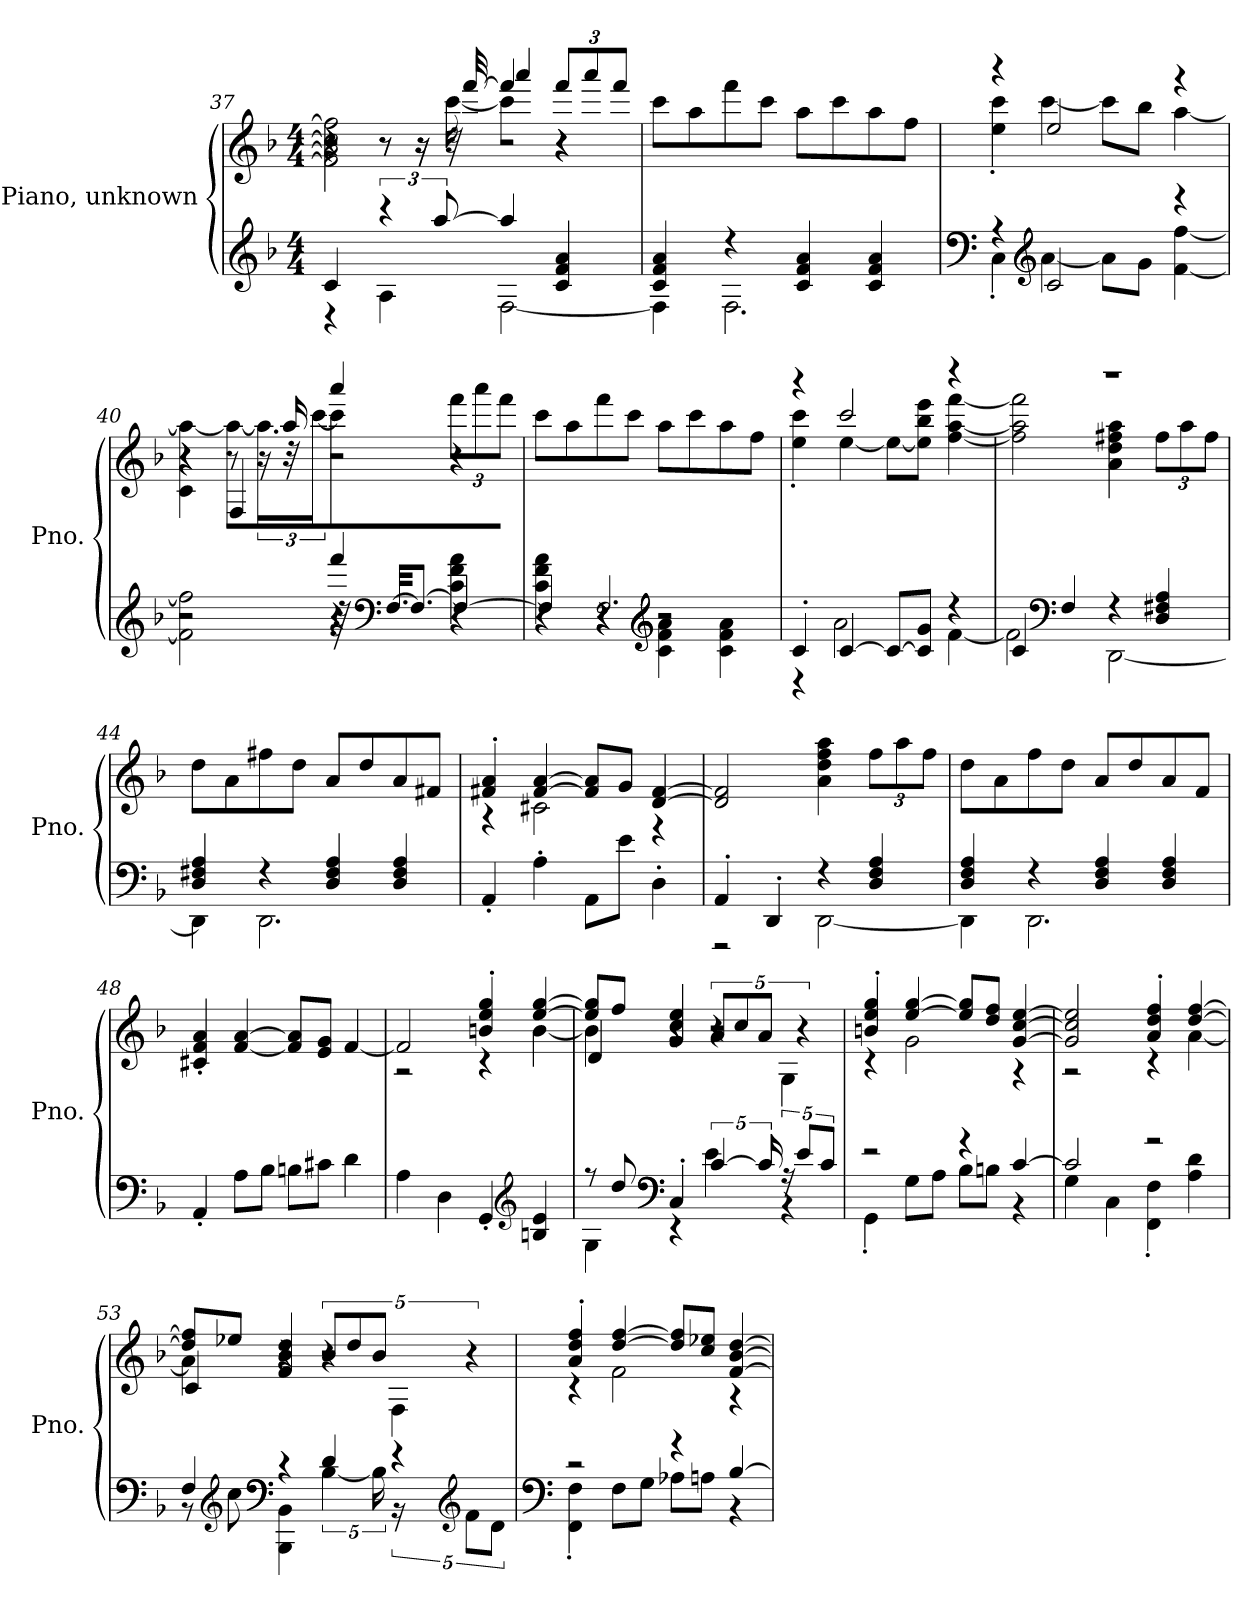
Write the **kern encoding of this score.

**kern	**kern
*part1	*part1
*staff2	*staff1
*I"Piano, unknown	*
*I'Pno.	*
!!LO:LB:g=z
*clefG2	*clefG2
*k[b-]	*k[b-]
*M4/4	*M4/4
=37	=37
*^	*^
*	*	*	*^
*	*	*	*	*^
4c/	4r	4r	4r	2r	2f\] 2a\] 2cc\] 2ff\]
6r	4A\	8r	8r	.	.
.	.	16r	16r	.	.
[12aa/	.	.	.	.	.
.	.	32r	[16ccc\	.	.
.	.	[32fff/	.	.	.
4aa/]	[2F\	4fff/]	4ccc\]	4aaa/	2r
*	*	*	*	*Xbrackettup	*
4c/ 4f/ 4a/	.	4r	4r	12fff/L	.
.	.	.	.	12aaa/	.
.	.	.	.	12fff/J	.
*	*	*v	*v	*v	*v
=38	=38	=38
4c/ 4f/ 4a/	4F\]	8ccc\L
.	.	8aa\
4r	2.F\	8fff\
.	.	8ccc\J
4c/ 4f/ 4a/	.	8aa\L
.	.	8ccc\
4c/ 4f/ 4a/	.	8aa\
.	.	8ff\J
=39	=39	=39
*clefF4	*	*
*	*	*^
4r	4C'\	4r	4ee\' 4ccc\'
*clefG2	*	*	*
2c/	[4a\	2ee/	[4ccc\
.	8a\L]	.	8ccc\L]
.	8g\J	.	8bb-\J
4r	[4f\ [4ff\	4r	[4aa\
!!LO:LB:g=z
=40	=40	=40	=40
*	*^	*	*^
2r	2f\] 2ff\]	2r	4r	4c\ 4aa\_	4r
.	.	.	8r	8aa\L_	4F/
*	*	*	*	*brackettup	*
.	.	.	16r	24.aa\Jk]	.
.	.	.	16aa/	48r	.
.	.	.	.	[24ccc\	.
4fff/	4r	64r	4aaa/	4ccc\]	2r
*clefF4	*	*	*	*	*
.	.	[32.F/KKL	.	.	.
.	.	8.F/J_	.	.	.
*	*	*	*	*Xbrackettup	*
4r	4c\ 4f\ 4a\	4F/_	4r	12fff\L	.
.	.	.	.	12aaa\	.
.	.	.	.	12fff\J	.
*	*	*	*v	*v	*v
=41	=41	=41	=41
4r	4c\ 4f\ 4a\	4F/]	8ccc\L
.	.	.	8aa\
2.F/	4r	4r	8fff\
.	.	.	8ccc\J
*clefG2	*	*	*
.	4c\ 4f\ 4a\	2r	8aa\L
.	.	.	8ccc\
.	4c\ 4f\ 4a\	.	8aa\
.	.	.	8ff\J
*	*v	*v	*
=42	=42	=42
*	*	*^
4c'/	4r	4r	4ee\' 4ccc\'
[4c/	2a\	2ccc/	[4ee\
8c/L_	.	.	8ee\L_
8c/] 8g/J	.	.	8ee\] 8bb-\ 8eee\J
4r	[4f\	4r	[4ff\ [4aa\ [4fff\
!!LO:LB:g=z	!!
=43	=43	=43	=43
4c/	2f\]	1r	2ff\] 2aa\] 2fff\]
*clefF4	*	*	*
4F/	.	.	.
4r	[2DD\	.	4a\ 4dd\ 4ff#X\ 4aa\
4D/ 4F#X/ 4A/	.	.	12ff#\L
.	.	.	12aa\
.	.	.	12ff#\J
*	*	*v	*v
=44	=44	=44
4D/ 4F#X/ 4A/	4DD\]	8dd\L
.	.	8a\
4r	2.DD\	8ff#X\
.	.	8dd\J
4D/ 4F#/ 4A/	.	8a/L
.	.	8dd/
4D/ 4F#/ 4A/	.	8a/
.	.	8f#X/J
*v	*v	*
=45	=45
*	*^
4AA'/	4f#X/' 4a/'	4r
4A'\	[4f#/ [4a/	2c#X\
8AA\L	8f#/] 8a/]L	.
8e\J	8g/J	.
4D'\	[4d/ [4f#/	4r
*	*v	*v
=46	=46
*^	*
4AA'/	2r	2d/] 2f#/]
4DD'/	.	.
4r	[2DD\	4a\ 4dd\ 4ff\ 4aa\
4D/ 4F/ 4A/	.	12ff\L
.	.	12aa\
.	.	12ff\J
=47	=47	=47
4D/ 4F/ 4A/	4DD\]	8dd\L
.	.	8a\
4r	2.DD\	8ff\
.	.	8dd\J
4D/ 4F/ 4A/	.	8a/L
.	.	8dd/
4D/ 4F/ 4A/	.	8a/
.	.	8f/J
*v	*v	*
!!LO:PB:g=z
=48	=48
4AA'/	4c#X/' 4f/' 4a/'
8A\L	[4f/ [4a/
8B-\J	.
8Bn\L	8f/] 8a/]L
8c#X\J	8e/ 8g/J
4d\	[4f/
=49	=49
*	*^
4A\	2f/]	2r
4D\	.	.
4GG'/	4bn/' 4ee/' 4gg/'	4r
*clefG2	*	*
4Bn/ 4e/	[4ee/ [4gg/	[4b\
=50	=50	=50
*^	*	*^
8r	4G\	8ee/] 8gg/]L	4b\]	4d/
8dd/	.	8ff/J	.	.
*clefF4	*	*	*	*
4C'/	4r	4g/ 4cc/ 4ee/	4r	4r
*	*	*brackettup	*	*
[5c/	4e\	10a/L	4r	2r
.	.	10cc/	.	.
20c/]	.	10a/J	.	.
20r	4r	.	4G\	.
10e/L	.	5r	.	.
10c/J	.	.	.	.
*	*	*	*v	*v
=51	=51	=51	=51
2r	4GG'\	4bn/' 4ee/' 4gg/'	4r
.	8G\L	[4ee/ [4gg/	2g\
.	8A\J	.	.
4r	8B-\L	8ee/] 8gg/]L	.
.	8Bn\J	8dd/ 8ff/J	.
[4c/	4r	[4g/ [4cc/ [4ee/	4r
=52	=52	=52	=52
2c/]	4G\	2g/] 2cc/] 2ee/]	2r
.	4C\	.	.
2r	4FF\' 4F\'	4a/' 4dd/' 4ff/'	4r
.	4A\ 4d\	[4dd/ [4ff/	[4a\
!!LO:LB:g=z
=53	=53	=53	=53
*	*	*	*^
4F/	8r	8dd/] 8ff/]L	4a\]	4c/
*clefG2	*	*	*	*
.	8cc\	8ee-X/J	.	.
*clefF4	*	*	*	*
4r	4BBB-\ 4BB-\	4f/ 4b-/ 4dd/	4r	4r
4d/	[5B-\	10b-/L	4r	2r
.	.	10dd/	.	.
.	20B-\]	10b-/J	.	.
4r	20r	.	4F\	.
*clefG2	*	*	*	*
.	10f\L	5r	.	.
.	10d\J	.	.	.
*	*	*v	*v	*v
=54	=54	=54
*clefF4	*	*
*	*	*^
2r	4FF\' 4F\'	4a/' 4dd/' 4ff/'	4r
.	8F\L	[4dd/ [4ff/	2f\
.	8G\J	.	.
4r	8A-X\L	8dd/] 8ff/]L	.
.	8An\J	8cc/ 8ee-X/J	.
[4B-/	4r	[4f/ [4b-/ [4dd/	4r
*v	*v	*	*
*	*v	*v
=	=
*-	*-
